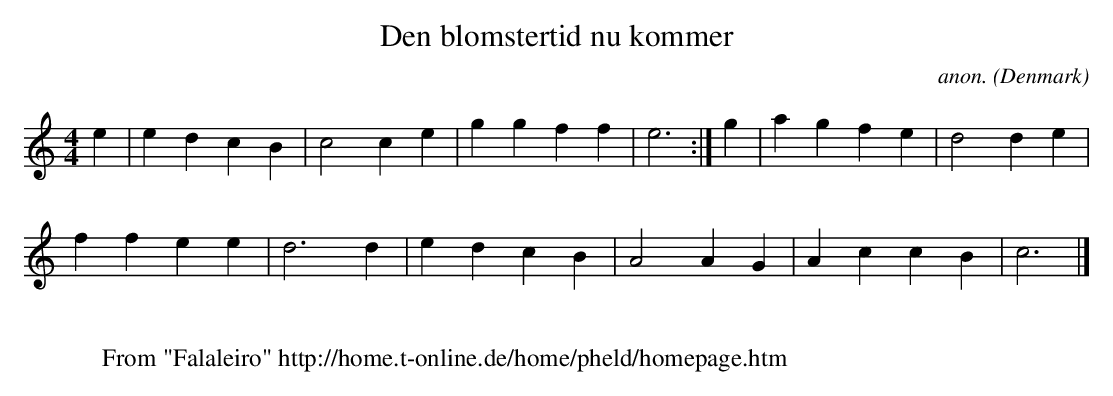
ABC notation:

X:1
T:Den blomstertid nu kommer
M:4/4
L:1/4
C:anon.
O:Denmark
K:C
e|edcB|c2ce|ggff|e3:|g|agfe|d2de|
ffee|d3d|edcB|A2AG|AccB|c3|]
W:
W: From "Falaleiro" http://home.t-online.de/home/pheld/homepage.htm
